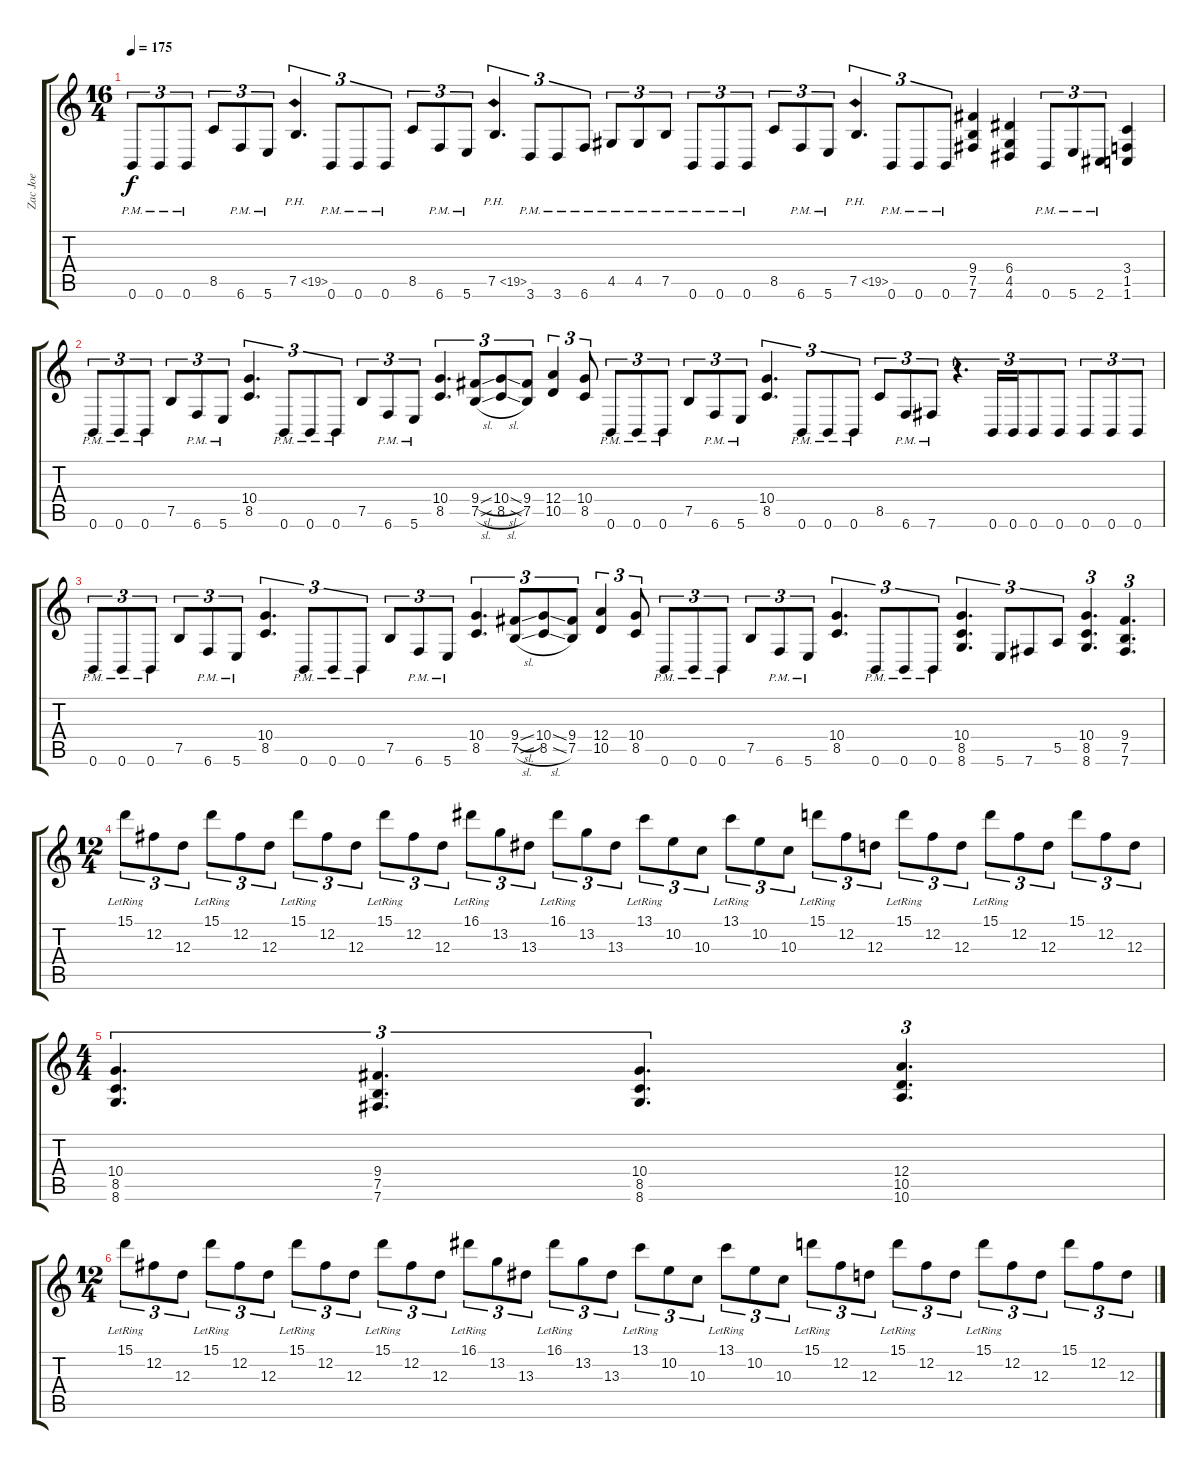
\track ("Zac Joe" "Zac Joe") {instrument distortionguitar}
\staff {score tabs}
\tuning (B3 Gb3 D3 A2 E2 B1) {hide}
\ts (16 4)
\tempo 175
\clef g2
\ks c
0.6{pm}.8{tu (3 2) dy f} 0.6{pm}.8{tu (3 2)} 0.6{pm}.8{tu (3 2)} 8.5.8{tu (3 2)} 6.6{pm}.8{tu (3 2)} 5.6{pm}.8{tu (3 2)} 7.5{ph 12}.4{d tu (3 2)} 0.6{pm}.8{tu (3 2)} 0.6{pm}.8{tu (3 2)} 0.6{pm}.8{tu (3 2)} 8.5.8{tu (3 2)} 6.6{pm}.8{tu (3 2)} 5.6{pm}.8{tu (3 2)} 7.5{ph 12}.4{d tu (3 2)} 3.6{pm}.8{tu (3 2)} 3.6{pm}.8{tu (3 2)} 6.6{pm}.8{tu (3 2)} 4.5{pm}.8{tu (3 2)} 4.5{pm}.8{tu (3 2)} 7.5{pm}.8{tu (3 2)} 0.6{pm}.8{tu (3 2)} 0.6{pm}.8{tu (3 2)} 0.6{pm}.8{tu (3 2)} 8.5.8{tu (3 2)} 6.6{pm}.8{tu (3 2)} 5.6{pm}.8{tu (3 2)} 7.5{ph 12}.4{d tu (3 2)} 0.6{pm}.8{tu (3 2)} 0.6{pm}.8{tu (3 2)} 0.6{pm}.8{tu (3 2)} (9.4 7.5 7.6).4 (6.4 4.5 4.6).4 0.6{pm}.8{tu (3 2)} 5.6{pm}.8{tu (3 2)} 2.6{pm}.8{tu (3 2)} (3.4 1.5 1.6).4 |
0.6{pm}.8{tu (3 2)} 0.6{pm}.8{tu (3 2)} 0.6{pm}.8{tu (3 2)} 7.5.8{tu (3 2)} 6.6{pm}.8{tu (3 2)} 5.6{pm}.8{tu (3 2)} (10.4 8.5).4{d tu (3 2)} 0.6{pm}.8{tu (3 2)} 0.6{pm}.8{tu (3 2)} 0.6{pm}.8{tu (3 2)} 7.5.8{tu (3 2)} 6.6{pm}.8{tu (3 2)} 5.6{pm}.8{tu (3 2)} (10.4 8.5).4{d tu (3 2)} (9.4{sl} 7.5{sl}).8{tu (3 2)} (10.4{sl} 8.5{sl}).8{tu (3 2)} (9.4 7.5).8{tu (3 2)} (12.4 10.5).4{tu (3 2)} (10.4 8.5).8{tu (3 2)} 0.6{pm}.8{tu (3 2)} 0.6{pm}.8{tu (3 2)} 0.6{pm}.8{tu (3 2)} 7.5.8{tu (3 2)} 6.6{pm}.8{tu (3 2)} 5.6{pm}.8{tu (3 2)} (10.4 8.5).4{d tu (3 2)} 0.6{pm}.8{tu (3 2)} 0.6{pm}.8{tu (3 2)} 0.6{pm}.8{tu (3 2)} 8.5.8{tu (3 2)} 6.6{pm}.8{tu (3 2)} 7.6{pm}.8{tu (3 2)} r.4{d tu (3 2)} 0.6.16{tu (3 2)} 0.6.16{tu (3 2)} 0.6.8{tu (3 2)} 0.6.8{tu (3 2)} 0.6.8{tu (3 2)} 0.6.8{tu (3 2)} 0.6.8{tu (3 2)} |
0.6{pm}.8{tu (3 2)} 0.6{pm}.8{tu (3 2)} 0.6{pm}.8{tu (3 2)} 7.5.8{tu (3 2)} 6.6{pm}.8{tu (3 2)} 5.6{pm}.8{tu (3 2)} (10.4 8.5).4{d tu (3 2)} 0.6{pm}.8{tu (3 2)} 0.6{pm}.8{tu (3 2)} 0.6{pm}.8{tu (3 2)} 7.5.8{tu (3 2)} 6.6{pm}.8{tu (3 2)} 5.6{pm}.8{tu (3 2)} (10.4 8.5).4{d tu (3 2)} (9.4{sl} 7.5{sl}).8{tu (3 2)} (10.4{ss} 8.5{sl}).8{tu (3 2)} (9.4 7.5).8{tu (3 2)} (12.4 10.5).4{tu (3 2)} (10.4 8.5).8{tu (3 2)} 0.6{pm}.8{tu (3 2)} 0.6{pm}.8{tu (3 2)} 0.6{pm}.8{tu (3 2)} 7.5.8{tu (3 2)} 6.6{pm}.8{tu (3 2)} 5.6{pm}.8{tu (3 2)} (10.4 8.5).4{d tu (3 2)} 0.6{pm}.8{tu (3 2)} 0.6{pm}.8{tu (3 2)} 0.6{pm}.8{tu (3 2)} (10.4 8.5 8.6).4{d tu (3 2)} 5.6.8{tu (3 2)} 7.6.8{tu (3 2)} 5.5.8{tu (3 2)} (10.4 8.5 8.6).4{d tu (3 2)} (9.4 7.5 7.6).4{d tu (3 2)} |
\ts (12 4)
15.1{lr}.8{tu (3 2)} 12.2.8{tu (3 2)} 12.3.8{tu (3 2)} 15.1{lr}.8{tu (3 2)} 12.2.8{tu (3 2)} 12.3.8{tu (3 2)} 15.1{lr}.8{tu (3 2)} 12.2.8{tu (3 2)} 12.3.8{tu (3 2)} 15.1{lr}.8{tu (3 2)} 12.2.8{tu (3 2)} 12.3.8{tu (3 2)} 16.1{lr}.8{tu (3 2)} 13.2.8{tu (3 2)} 13.3.8{tu (3 2)} 16.1{lr}.8{tu (3 2)} 13.2.8{tu (3 2)} 13.3.8{tu (3 2)} 13.1{lr}.8{tu (3 2)} 10.2.8{tu (3 2)} 10.3.8{tu (3 2)} 13.1{lr}.8{tu (3 2)} 10.2.8{tu (3 2)} 10.3.8{tu (3 2)} 15.1{lr}.8{tu (3 2)} 12.2.8{tu (3 2)} 12.3.8{tu (3 2)} 15.1{lr}.8{tu (3 2)} 12.2.8{tu (3 2)} 12.3.8{tu (3 2)} 15.1{lr}.8{tu (3 2)} 12.2.8{tu (3 2)} 12.3.8{tu (3 2)} 15.1.8{tu (3 2)} 12.2.8{tu (3 2)} 12.3.8{tu (3 2)} |
\ts (4 4)
(10.4 8.5 8.6).4{d tu (3 2)} (9.4 7.5 7.6).4{d tu (3 2)} (10.4 8.5 8.6).4{d tu (3 2)} (12.4 10.5 10.6).4{d tu (3 2)} |
\ts (12 4)
15.1{lr}.8{tu (3 2)} 12.2.8{tu (3 2)} 12.3.8{tu (3 2)} 15.1{lr}.8{tu (3 2)} 12.2.8{tu (3 2)} 12.3.8{tu (3 2)} 15.1{lr}.8{tu (3 2)} 12.2.8{tu (3 2)} 12.3.8{tu (3 2)} 15.1{lr}.8{tu (3 2)} 12.2.8{tu (3 2)} 12.3.8{tu (3 2)} 16.1{lr}.8{tu (3 2)} 13.2.8{tu (3 2)} 13.3.8{tu (3 2)} 16.1{lr}.8{tu (3 2)} 13.2.8{tu (3 2)} 13.3.8{tu (3 2)} 13.1{lr}.8{tu (3 2)} 10.2.8{tu (3 2)} 10.3.8{tu (3 2)} 13.1{lr}.8{tu (3 2)} 10.2.8{tu (3 2)} 10.3.8{tu (3 2)} 15.1{lr}.8{tu (3 2)} 12.2.8{tu (3 2)} 12.3.8{tu (3 2)} 15.1{lr}.8{tu (3 2)} 12.2.8{tu (3 2)} 12.3.8{tu (3 2)} 15.1{lr}.8{tu (3 2)} 12.2.8{tu (3 2)} 12.3.8{tu (3 2)} 15.1.8{tu (3 2)} 12.2.8{tu (3 2)} 12.3.8{tu (3 2)}
